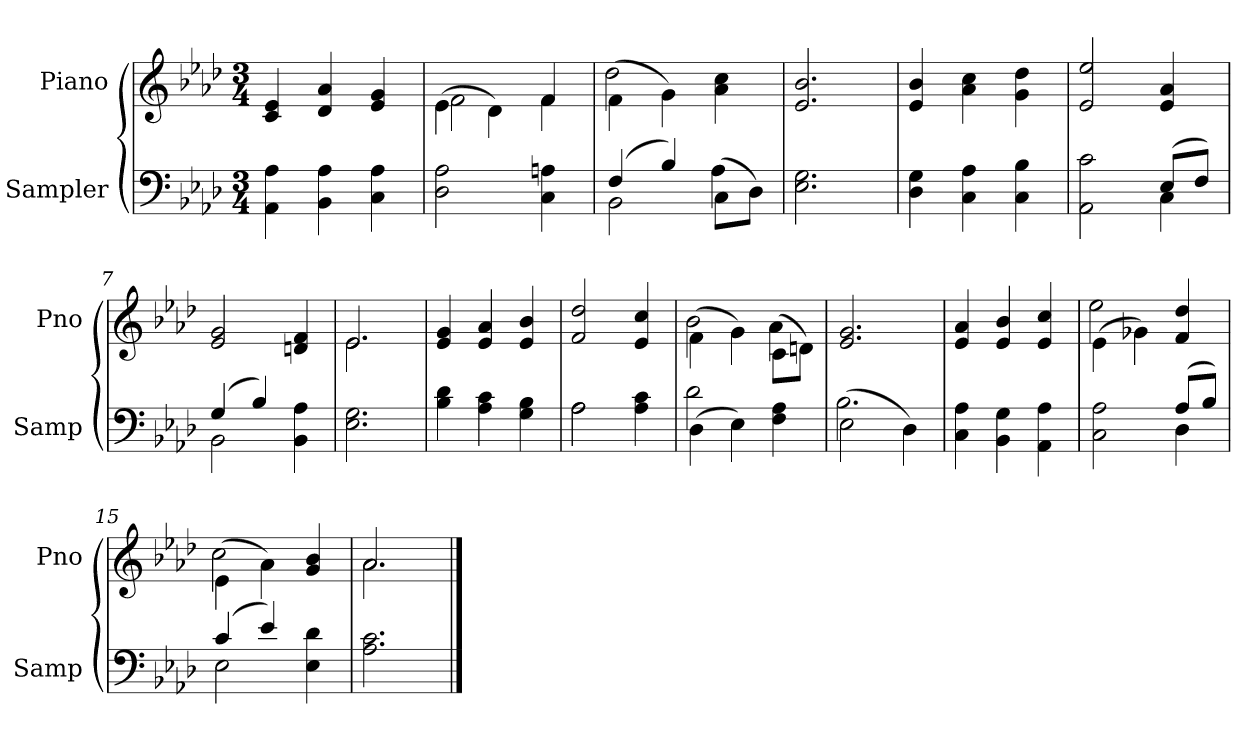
**kern	**kern
*part2	*part1
*staff2	*staff1
*I"Sampler	*I"Piano
*I'Samp	*I'Pno
*clefF4	*clefG2
*k[b-e-a-d-]	*k[b-e-a-d-]
*A-:	*A-:
*M3/4	*M3/4
=1	=1
4AA- 4A-	4c 4e-
4BB- 4A-	4d- 4a-
4C 4A-	4e- 4g
=2	=2
*	*^
2D- 2A-	(4e-\	2f
.	4d-\)	.
4C 4An	4f/	4f
=3	=3	=3
*^	*	*
(4F/	2BB-	(4f\	2dd-
4B-/)	.	4g\)	.
(8C\L	4A-	4a- 4cc	4ryy
8D-\J)	.	.	.
*v	*v	*	*
*	*v	*v
=4	=4
2.E- 2.G	2.e- 2.b-
=5	=5
4D- 4G	4e- 4b-
4C 4A-	4a- 4cc
4C 4B-	4g 4dd-
=6	=6
*^	*
2AA- 2c	2ryy	2e- 2ee-
(8E-/L	4C	4e- 4a-
8F/J)	.	.
=7	=7	=7
(4G/	2BB-	2e- 2g
4B-/)	.	.
4BB- 4A-	4ryy	4dn 4f
*v	*v	*
=8	=8
*	*^
2.E- 2.G	2.e-/	2.e-
*	*v	*v
=9	=9
4B- 4d-	4e- 4g
4A- 4c	4e- 4a-
4G 4B-	4e- 4b-
=10	=10
*^	*
2A-\	2A-	2f 2dd-
4A- 4c	4ryy	4e- 4cc
=11	=11	=11
*	*	*^
(4D-\	2d-	(4f\	2b-
4E-\)	.	4g\)	.
4F 4A-	4ryy	(8c\L	4a-
.	.	8dn\J)	.
*	*	*v	*v
=12	=12	=12
(2E-\	2.B-	2.e- 2.g
4D-\)	.	.
*v	*v	*
=13	=13
4C 4A-	4e- 4a-
4BB- 4G	4e- 4b-
4AA- 4A-	4e- 4cc
=14	=14
*^	*^
2C 2A-	2ryy	(4e-\	2ee-
.	.	4g-X\)	.
(8A-/L	4D-	4f 4dd-	4ryy
8B-/J)	.	.	.
=15	=15	=15	=15
(4c/	2E-	(4e-\	2cc
4e-/)	.	4a-\)	.
4E- 4d-	4ryy	4g 4b-	4ryy
*v	*v	*	*
=16	=16	=16
2.A- 2.c	2.a-/	2.a-
*	*v	*v
==	==
*-	*-
